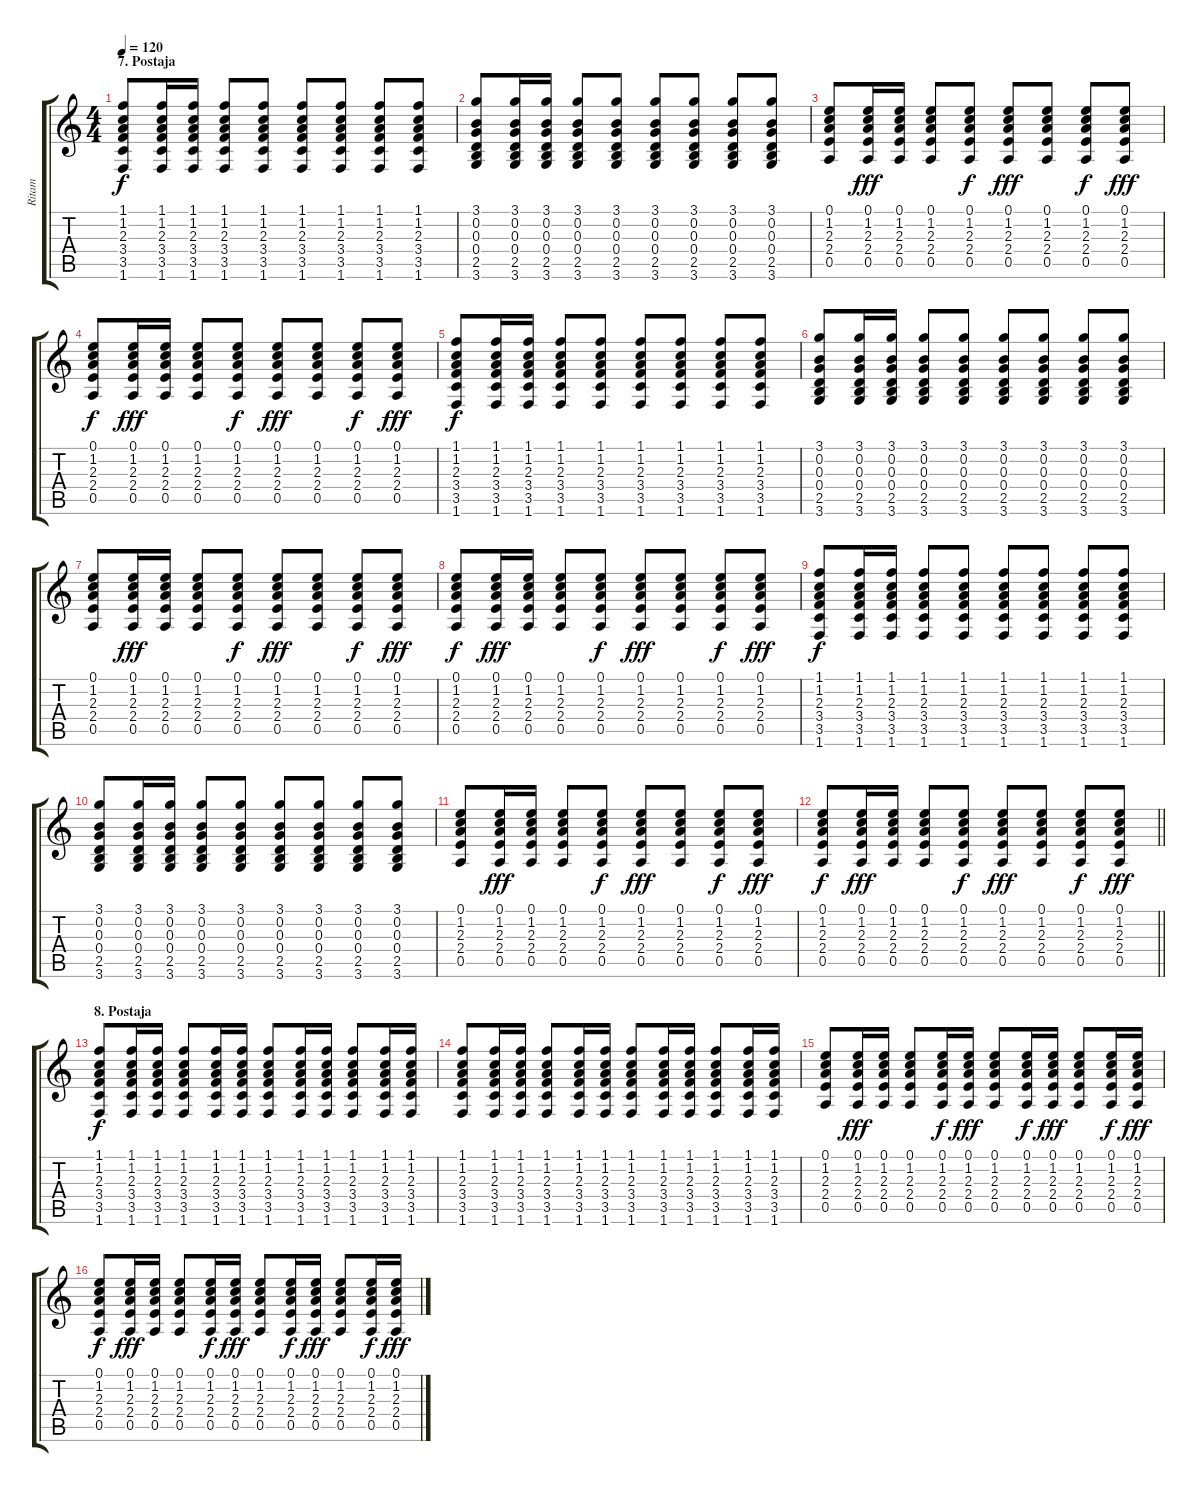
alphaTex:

\track ("Ritam" "Ritam") {instrument acousticguitarsteel}
\staff {score tabs}
\tuning (E4 B3 G3 D3 A2 E2) {hide}
\ts (4 4)
\section ("" "7. Postaja")
\tempo 120
\clef g2
\ks c
(1.1 1.2 2.3 3.4 3.5 1.6).8{dy f} (1.1 1.2 2.3 3.4 3.5 1.6).16 (1.1 1.2 2.3 3.4 3.5 1.6).16 (1.1 1.2 2.3 3.4 3.5 1.6).8 (1.1 1.2 2.3 3.4 3.5 1.6).8 (1.1 1.2 2.3 3.4 3.5 1.6).8 (1.1 1.2 2.3 3.4 3.5 1.6).8 (1.1 1.2 2.3 3.4 3.5 1.6).8 (1.1 1.2 2.3 3.4 3.5 1.6).8 |
(3.1 0.2 0.3 0.4 2.5 3.6).8 (3.1 0.2 0.3 0.4 2.5 3.6).16 (3.1 0.2 0.3 0.4 2.5 3.6).16 (3.1 0.2 0.3 0.4 2.5 3.6).8 (3.1 0.2 0.3 0.4 2.5 3.6).8 (3.1 0.2 0.3 0.4 2.5 3.6).8 (3.1 0.2 0.3 0.4 2.5 3.6).8 (3.1 0.2 0.3 0.4 2.5 3.6).8 (3.1 0.2 0.3 0.4 2.5 3.6).8 |
(0.1 1.2 2.3 2.4 0.5).8 (0.1 1.2 2.3 2.4 0.5).16{dy fff} (0.1 1.2 2.3 2.4 0.5).16 (0.1 1.2 2.3 2.4 0.5).8 (0.1 1.2 2.3 2.4 0.5).8{dy f} (0.1 1.2 2.3 2.4 0.5).8{dy fff} (0.1 1.2 2.3 2.4 0.5).8 (0.1 1.2 2.3 2.4 0.5).8{dy f} (0.1 1.2 2.3 2.4 0.5).8{dy fff} |
(0.1 1.2 2.3 2.4 0.5).8{dy f} (0.1 1.2 2.3 2.4 0.5).16{dy fff} (0.1 1.2 2.3 2.4 0.5).16 (0.1 1.2 2.3 2.4 0.5).8 (0.1 1.2 2.3 2.4 0.5).8{dy f} (0.1 1.2 2.3 2.4 0.5).8{dy fff} (0.1 1.2 2.3 2.4 0.5).8 (0.1 1.2 2.3 2.4 0.5).8{dy f} (0.1 1.2 2.3 2.4 0.5).8{dy fff} |
(1.1 1.2 2.3 3.4 3.5 1.6).8{dy f} (1.1 1.2 2.3 3.4 3.5 1.6).16 (1.1 1.2 2.3 3.4 3.5 1.6).16 (1.1 1.2 2.3 3.4 3.5 1.6).8 (1.1 1.2 2.3 3.4 3.5 1.6).8 (1.1 1.2 2.3 3.4 3.5 1.6).8 (1.1 1.2 2.3 3.4 3.5 1.6).8 (1.1 1.2 2.3 3.4 3.5 1.6).8 (1.1 1.2 2.3 3.4 3.5 1.6).8 |
(3.1 0.2 0.3 0.4 2.5 3.6).8 (3.1 0.2 0.3 0.4 2.5 3.6).16 (3.1 0.2 0.3 0.4 2.5 3.6).16 (3.1 0.2 0.3 0.4 2.5 3.6).8 (3.1 0.2 0.3 0.4 2.5 3.6).8 (3.1 0.2 0.3 0.4 2.5 3.6).8 (3.1 0.2 0.3 0.4 2.5 3.6).8 (3.1 0.2 0.3 0.4 2.5 3.6).8 (3.1 0.2 0.3 0.4 2.5 3.6).8 |
(0.1 1.2 2.3 2.4 0.5).8 (0.1 1.2 2.3 2.4 0.5).16{dy fff} (0.1 1.2 2.3 2.4 0.5).16 (0.1 1.2 2.3 2.4 0.5).8 (0.1 1.2 2.3 2.4 0.5).8{dy f} (0.1 1.2 2.3 2.4 0.5).8{dy fff} (0.1 1.2 2.3 2.4 0.5).8 (0.1 1.2 2.3 2.4 0.5).8{dy f} (0.1 1.2 2.3 2.4 0.5).8{dy fff} |
(0.1 1.2 2.3 2.4 0.5).8{dy f} (0.1 1.2 2.3 2.4 0.5).16{dy fff} (0.1 1.2 2.3 2.4 0.5).16 (0.1 1.2 2.3 2.4 0.5).8 (0.1 1.2 2.3 2.4 0.5).8{dy f} (0.1 1.2 2.3 2.4 0.5).8{dy fff} (0.1 1.2 2.3 2.4 0.5).8 (0.1 1.2 2.3 2.4 0.5).8{dy f} (0.1 1.2 2.3 2.4 0.5).8{dy fff} |
(1.1 1.2 2.3 3.4 3.5 1.6).8{dy f} (1.1 1.2 2.3 3.4 3.5 1.6).16 (1.1 1.2 2.3 3.4 3.5 1.6).16 (1.1 1.2 2.3 3.4 3.5 1.6).8 (1.1 1.2 2.3 3.4 3.5 1.6).8 (1.1 1.2 2.3 3.4 3.5 1.6).8 (1.1 1.2 2.3 3.4 3.5 1.6).8 (1.1 1.2 2.3 3.4 3.5 1.6).8 (1.1 1.2 2.3 3.4 3.5 1.6).8 |
(3.1 0.2 0.3 0.4 2.5 3.6).8 (3.1 0.2 0.3 0.4 2.5 3.6).16 (3.1 0.2 0.3 0.4 2.5 3.6).16 (3.1 0.2 0.3 0.4 2.5 3.6).8 (3.1 0.2 0.3 0.4 2.5 3.6).8 (3.1 0.2 0.3 0.4 2.5 3.6).8 (3.1 0.2 0.3 0.4 2.5 3.6).8 (3.1 0.2 0.3 0.4 2.5 3.6).8 (3.1 0.2 0.3 0.4 2.5 3.6).8 |
(0.1 1.2 2.3 2.4 0.5).8 (0.1 1.2 2.3 2.4 0.5).16{dy fff} (0.1 1.2 2.3 2.4 0.5).16 (0.1 1.2 2.3 2.4 0.5).8 (0.1 1.2 2.3 2.4 0.5).8{dy f} (0.1 1.2 2.3 2.4 0.5).8{dy fff} (0.1 1.2 2.3 2.4 0.5).8 (0.1 1.2 2.3 2.4 0.5).8{dy f} (0.1 1.2 2.3 2.4 0.5).8{dy fff} |
\barLineRight lightlight
(0.1 1.2 2.3 2.4 0.5).8{dy f} (0.1 1.2 2.3 2.4 0.5).16{dy fff} (0.1 1.2 2.3 2.4 0.5).16 (0.1 1.2 2.3 2.4 0.5).8 (0.1 1.2 2.3 2.4 0.5).8{dy f} (0.1 1.2 2.3 2.4 0.5).8{dy fff} (0.1 1.2 2.3 2.4 0.5).8 (0.1 1.2 2.3 2.4 0.5).8{dy f} (0.1 1.2 2.3 2.4 0.5).8{dy fff} |
\section ("" "8. Postaja")
(1.1 1.2 2.3 3.4 3.5 1.6).8{dy f} (1.1 1.2 2.3 3.4 3.5 1.6).16 (1.1 1.2 2.3 3.4 3.5 1.6).16 (1.1 1.2 2.3 3.4 3.5 1.6).8 (1.1 1.2 2.3 3.4 3.5 1.6).16 (1.1 1.2 2.3 3.4 3.5 1.6).16 (1.1 1.2 2.3 3.4 3.5 1.6).8 (1.1 1.2 2.3 3.4 3.5 1.6).16 (1.1 1.2 2.3 3.4 3.5 1.6).16 (1.1 1.2 2.3 3.4 3.5 1.6).8 (1.1 1.2 2.3 3.4 3.5 1.6).16 (1.1 1.2 2.3 3.4 3.5 1.6).16 |
(1.1 1.2 2.3 3.4 3.5 1.6).8 (1.1 1.2 2.3 3.4 3.5 1.6).16 (1.1 1.2 2.3 3.4 3.5 1.6).16 (1.1 1.2 2.3 3.4 3.5 1.6).8 (1.1 1.2 2.3 3.4 3.5 1.6).16 (1.1 1.2 2.3 3.4 3.5 1.6).16 (1.1 1.2 2.3 3.4 3.5 1.6).8 (1.1 1.2 2.3 3.4 3.5 1.6).16 (1.1 1.2 2.3 3.4 3.5 1.6).16 (1.1 1.2 2.3 3.4 3.5 1.6).8 (1.1 1.2 2.3 3.4 3.5 1.6).16 (1.1 1.2 2.3 3.4 3.5 1.6).16 |
(0.1 1.2 2.3 2.4 0.5).8 (0.1 1.2 2.3 2.4 0.5).16{dy fff} (0.1 1.2 2.3 2.4 0.5).16 (0.1 1.2 2.3 2.4 0.5).8 (0.1 1.2 2.3 2.4 0.5).16{dy f} (0.1 1.2 2.3 2.4 0.5).16{dy fff} (0.1 1.2 2.3 2.4 0.5).8 (0.1 1.2 2.3 2.4 0.5).16{dy f} (0.1 1.2 2.3 2.4 0.5).16{dy fff} (0.1 1.2 2.3 2.4 0.5).8 (0.1 1.2 2.3 2.4 0.5).16{dy f} (0.1 1.2 2.3 2.4 0.5).16{dy fff} |
(0.1 1.2 2.3 2.4 0.5).8{dy f} (0.1 1.2 2.3 2.4 0.5).16{dy fff} (0.1 1.2 2.3 2.4 0.5).16 (0.1 1.2 2.3 2.4 0.5).8 (0.1 1.2 2.3 2.4 0.5).16{dy f} (0.1 1.2 2.3 2.4 0.5).16{dy fff} (0.1 1.2 2.3 2.4 0.5).8 (0.1 1.2 2.3 2.4 0.5).16{dy f} (0.1 1.2 2.3 2.4 0.5).16{dy fff} (0.1 1.2 2.3 2.4 0.5).8 (0.1 1.2 2.3 2.4 0.5).16{dy f} (0.1 1.2 2.3 2.4 0.5).16{dy fff}
